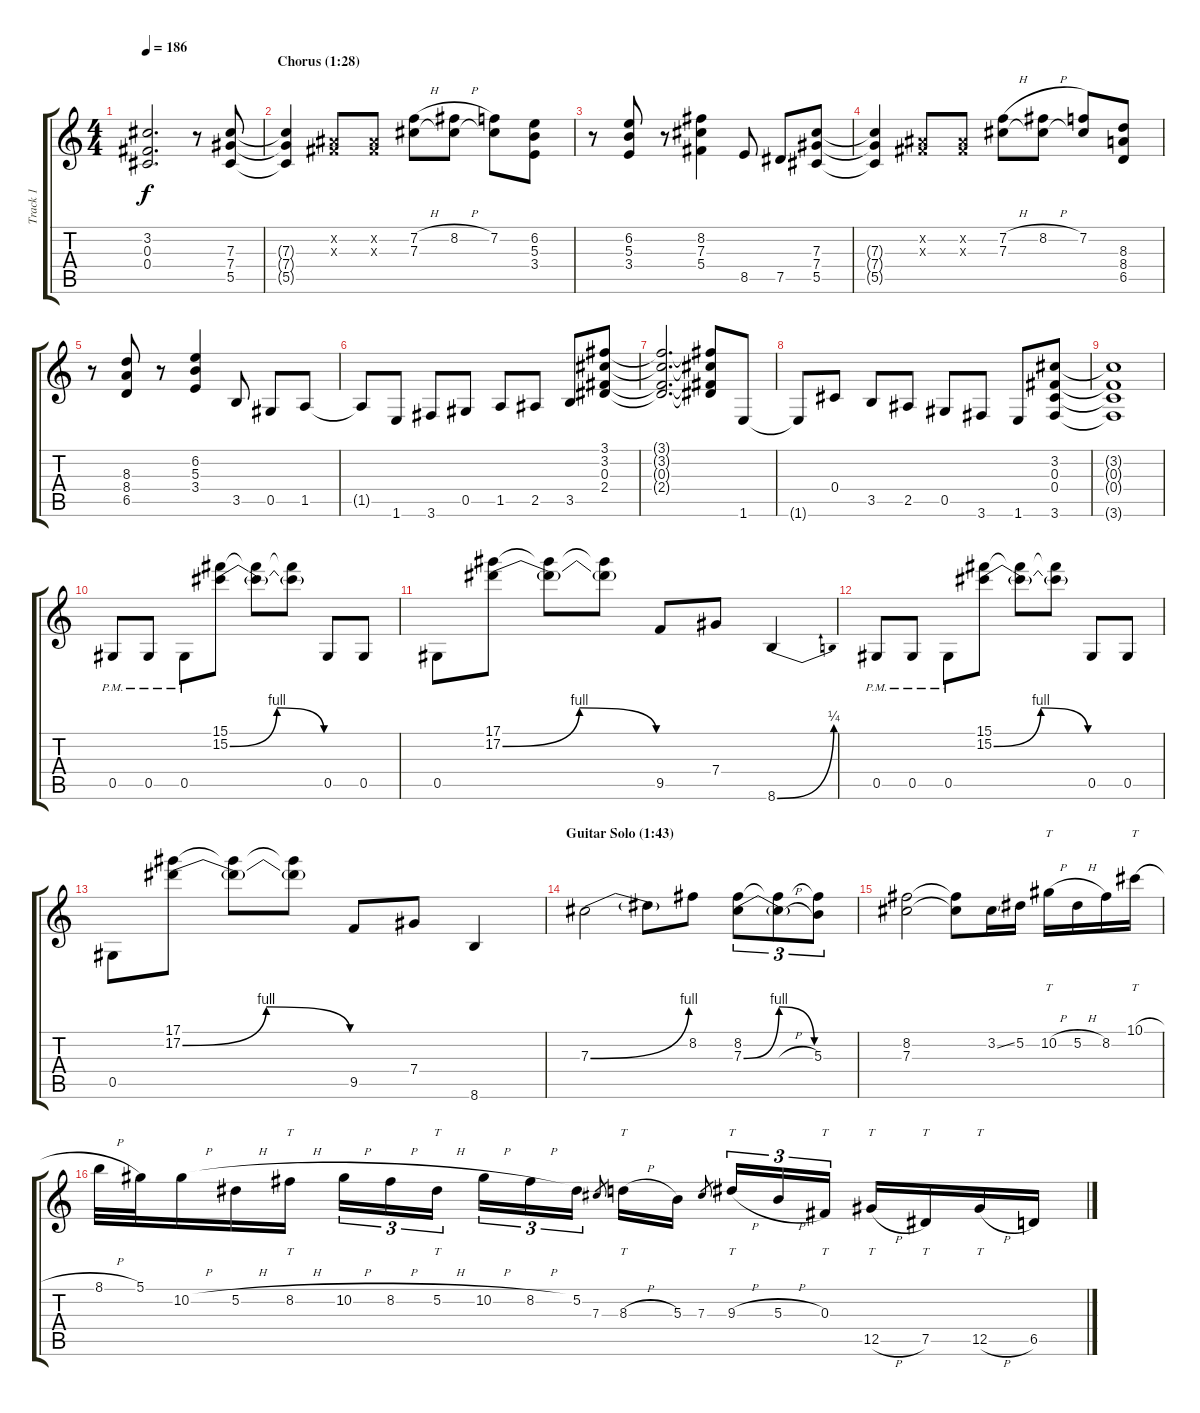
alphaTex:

\track ("Track 1" "Track 1") {instrument distortionguitar}
\staff {score tabs}
\tuning (Eb4 Bb3 Gb3 Db3 Ab2 Eb2) {hide}
\ts (4 4)
\tempo 186
\clef g2
\ks c
(3.2{t} 0.3{t} 0.4{t}).2{d dy f} r.8 (7.3 7.4 5.5).8 |
\section ("" "Chorus (1:28)")
(7.3{t} 7.4{t} 5.5{t}).4 (0.2{x} 0.3{x}).8 (0.2{x} 0.3{x}).8 (7.2{h} 7.3).8 (8.2{h} 7.3{t}).8 (7.2 7.3{t}).8 (6.2 5.3 3.4).8 |
r.8 (6.2 5.3 3.4).8 r.8 (8.2 7.3 5.4).4 8.5.8 7.5.8 (7.3 7.4 5.5).8 |
(7.3{t} 7.4{t} 5.5{t}).4 (0.2{x} 0.3{x}).8 (0.2{x} 0.3{x}).8 (7.2{h} 7.3).8 (8.2{h} 7.3{t}).8 (7.2 7.3{t}).8 (8.3 8.4 6.5).8 |
r.8 (8.3 8.4 6.5).8 r.8 (6.2 5.3 3.4).4 3.5.8 0.5.8 1.5.8 |
1.5{t}.8 1.6.8 3.6.8 0.5.8 1.5.8 2.5.8 3.5.8 (3.1 3.2 0.3 2.4).8 |
(3.1{t} 3.2{t} 0.3{t} 2.4{t}).2{d} (3.1{t} 3.2{t} 0.3{t} 2.4{t}).8 1.6.8 |
1.6{t}.8 0.4.8 3.5.8 2.5.8 0.5.8 3.6.8 1.6.8 (3.2 0.3 0.4 3.6).8 |
(3.2{t} 0.3{t} 0.4{t} 3.6{t}).1 |
0.5{pm}.8 0.5{pm}.8 0.5{pm}.8 (15.1 15.2{be (bendrelease 0 0 20 4 40 4 60 0)}).8 (15.1{t} 15.2{t}).8 (15.1{t} 15.2{t}).8 0.5.8 0.5.8 |
0.5.8 (17.1 17.2{be (bendrelease 0 0 20 4 40 4 60 0)}).8 (17.1{t} 17.2{t}).8 (17.1{t} 17.2{t}).8 9.5.8 7.4.8 8.6{be (bend 0 0 60 1)}.4 |
0.5{pm}.8 0.5{pm}.8 0.5{pm}.8 (15.1 15.2{be (bendrelease 0 0 20 4 40 4 60 0)}).8 (15.1{t} 15.2{t}).8 (15.1{t} 15.2{t}).8 0.5.8 0.5.8 |
0.5.8 (17.1 17.2{be (bendrelease 0 0 20 4 40 4 60 0)}).8 (17.1{t} 17.2{t}).8 (17.1{t} 17.2{t}).8 9.5.8 7.4.8 8.6.4 |
\section ("" "Guitar Solo (1:43)")
7.3{be (bend 0 0 60 4)}.2 7.3{t}.8 8.2.8 (8.2 7.3{be (bendrelease 0 0 20 4 40 4 60 0)}).8{tu (3 2)} (8.2{t} 7.3{h t}).8{tu (3 2)} (8.2{t} 5.3).8{tu (3 2)} |
(8.2 7.3).2 (8.2{t} 7.3{t}).8 3.2{ss}.16 5.2.16 10.2{h}.16{tt} 5.2{h}.16 8.2.16 10.1{h}.16{tt} |
8.1{h}.32 5.1.32 10.2{h}.16 5.2{h}.16 8.2{h}.16{tt} 10.2{h}.16{tu (3 2)} 8.2{h}.16{tu (3 2)} 5.2{h}.16{tt tu (3 2)} 10.2{h}.16{tu (3 2)} 8.2{h}.16{tu (3 2)} 5.2.16{tu (3 2)} 7.3.8{gr} 8.3{h}.16{tt} 5.3.16 7.3.8{gr} 9.3{h}.16{tt tu (3 2)} 5.3{h}.16{tu (3 2)} 0.3.16{tt tu (3 2)} 12.5{h}.16{tt} 7.5.16{tt} 12.5{h}.16{tt} 6.5.16
